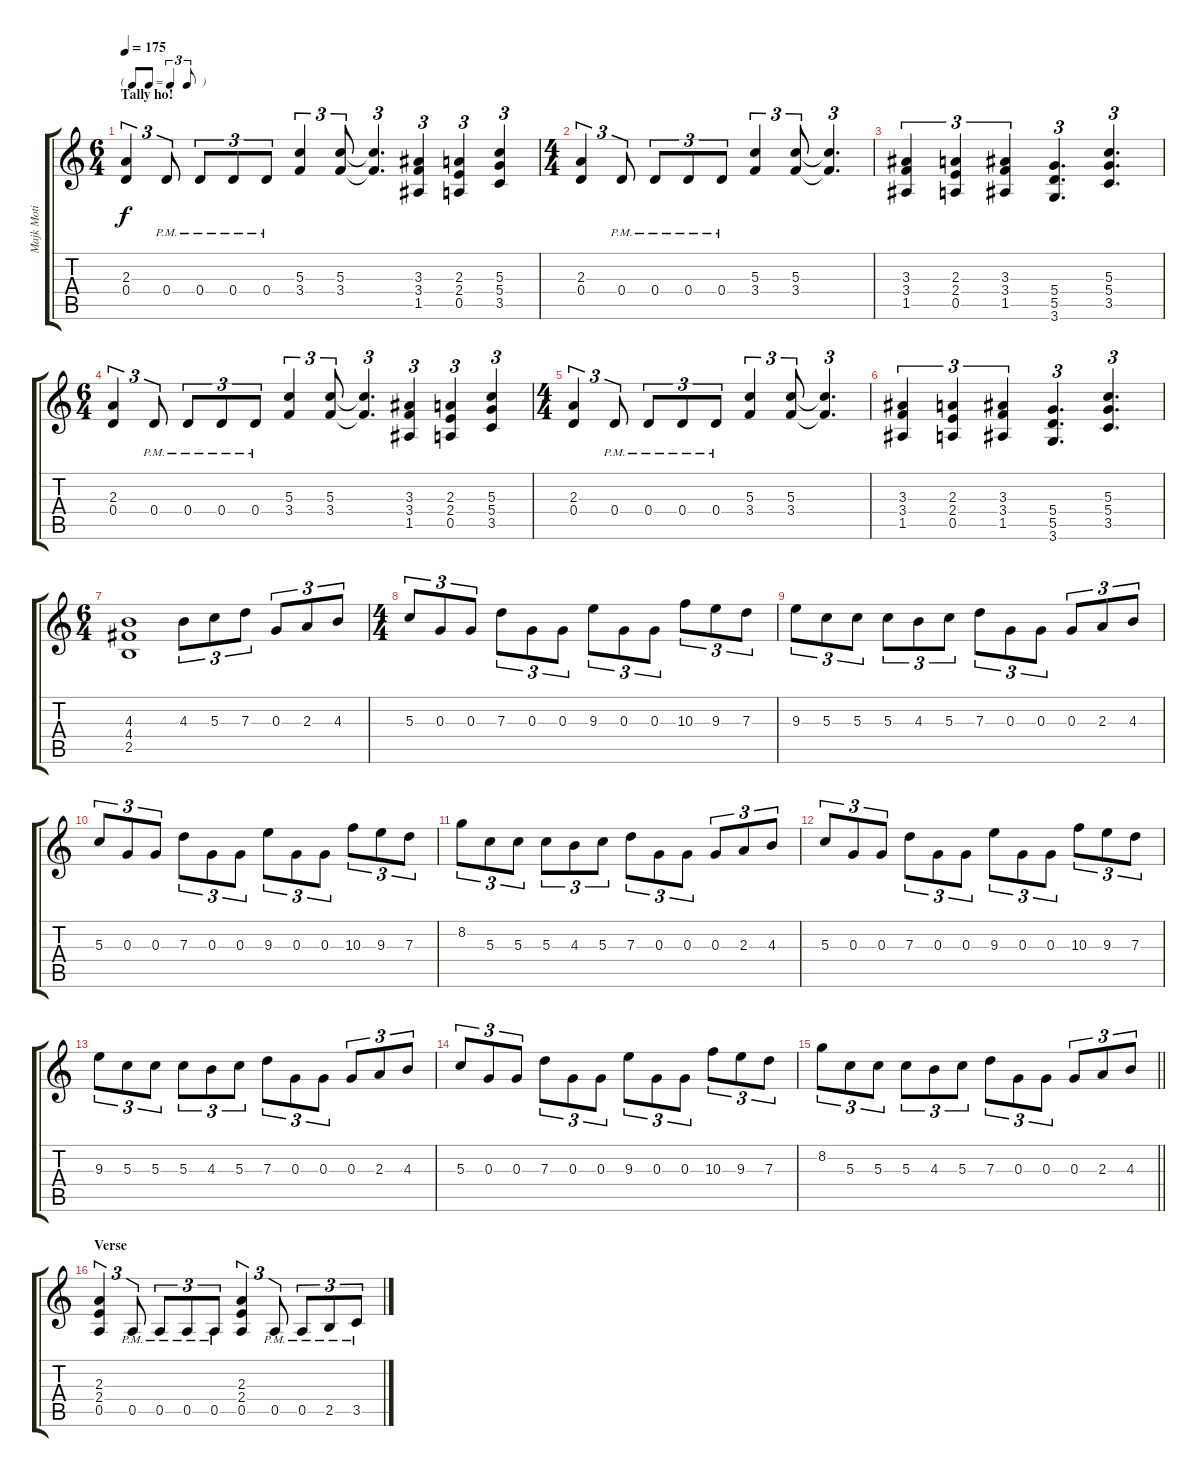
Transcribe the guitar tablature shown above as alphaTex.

\track ("Majk Moti" "Majk Moti") {instrument distortionguitar}
\staff {score tabs}
\tuning (E4 B3 G3 D3 A2 E2) {hide}
\ts (6 4)
\tf triplet8th
\section ("" "Tally ho!")
\tempo 175
\clef g2
\ks c
(2.3 0.4).4{tu (3 2) dy f} 0.4{pm}.8{tu (3 2)} 0.4{pm}.8{tu (3 2)} 0.4{pm}.8{tu (3 2)} 0.4{pm}.8{tu (3 2)} (5.3 3.4).4{tu (3 2)} (5.3 3.4).8{tu (3 2)} (5.3{t} 3.4{t}).4{d tu (3 2)} (3.3 3.4 1.5).4{tu (3 2)} (2.3 2.4 0.5).4{tu (3 2)} (5.3 5.4 3.5).4{tu (3 2)} |
\ts (4 4)
(2.3 0.4).4{tu (3 2)} 0.4{pm}.8{tu (3 2)} 0.4{pm}.8{tu (3 2)} 0.4{pm}.8{tu (3 2)} 0.4{pm}.8{tu (3 2)} (5.3 3.4).4{tu (3 2)} (5.3 3.4).8{tu (3 2)} (5.3{t} 3.4{t}).4{d tu (3 2)} |
(3.3 3.4 1.5).4{tu (3 2)} (2.3 2.4 0.5).4{tu (3 2)} (3.3 3.4 1.5).4{tu (3 2)} (5.4 5.5 3.6).4{d tu (3 2)} (5.3 5.4 3.5).4{d tu (3 2)} |
\ts (6 4)
(2.3 0.4).4{tu (3 2)} 0.4{pm}.8{tu (3 2)} 0.4{pm}.8{tu (3 2)} 0.4{pm}.8{tu (3 2)} 0.4{pm}.8{tu (3 2)} (5.3 3.4).4{tu (3 2)} (5.3 3.4).8{tu (3 2)} (5.3{t} 3.4{t}).4{d tu (3 2)} (3.3 3.4 1.5).4{tu (3 2)} (2.3 2.4 0.5).4{tu (3 2)} (5.3 5.4 3.5).4{tu (3 2)} |
\ts (4 4)
(2.3 0.4).4{tu (3 2)} 0.4{pm}.8{tu (3 2)} 0.4{pm}.8{tu (3 2)} 0.4{pm}.8{tu (3 2)} 0.4{pm}.8{tu (3 2)} (5.3 3.4).4{tu (3 2)} (5.3 3.4).8{tu (3 2)} (5.3{t} 3.4{t}).4{d tu (3 2)} |
(3.3 3.4 1.5).4{tu (3 2)} (2.3 2.4 0.5).4{tu (3 2)} (3.3 3.4 1.5).4{tu (3 2)} (5.4 5.5 3.6).4{d tu (3 2)} (5.3 5.4 3.5).4{d tu (3 2)} |
\ts (6 4)
(4.3 4.4 2.5).1 4.3.8{tu (3 2)} 5.3.8{tu (3 2)} 7.3.8{tu (3 2)} 0.3.8{tu (3 2)} 2.3.8{tu (3 2)} 4.3.8{tu (3 2)} |
\ts (4 4)
5.3.8{tu (3 2)} 0.3.8{tu (3 2)} 0.3.8{tu (3 2)} 7.3.8{tu (3 2)} 0.3.8{tu (3 2)} 0.3.8{tu (3 2)} 9.3.8{tu (3 2)} 0.3.8{tu (3 2)} 0.3.8{tu (3 2)} 10.3.8{tu (3 2)} 9.3.8{tu (3 2)} 7.3.8{tu (3 2)} |
9.3.8{tu (3 2)} 5.3.8{tu (3 2)} 5.3.8{tu (3 2)} 5.3.8{tu (3 2)} 4.3.8{tu (3 2)} 5.3.8{tu (3 2)} 7.3.8{tu (3 2)} 0.3.8{tu (3 2)} 0.3.8{tu (3 2)} 0.3.8{tu (3 2)} 2.3.8{tu (3 2)} 4.3.8{tu (3 2)} |
5.3.8{tu (3 2)} 0.3.8{tu (3 2)} 0.3.8{tu (3 2)} 7.3.8{tu (3 2)} 0.3.8{tu (3 2)} 0.3.8{tu (3 2)} 9.3.8{tu (3 2)} 0.3.8{tu (3 2)} 0.3.8{tu (3 2)} 10.3.8{tu (3 2)} 9.3.8{tu (3 2)} 7.3.8{tu (3 2)} |
8.2.8{tu (3 2)} 5.3.8{tu (3 2)} 5.3.8{tu (3 2)} 5.3.8{tu (3 2)} 4.3.8{tu (3 2)} 5.3.8{tu (3 2)} 7.3.8{tu (3 2)} 0.3.8{tu (3 2)} 0.3.8{tu (3 2)} 0.3.8{tu (3 2)} 2.3.8{tu (3 2)} 4.3.8{tu (3 2)} |
5.3.8{tu (3 2)} 0.3.8{tu (3 2)} 0.3.8{tu (3 2)} 7.3.8{tu (3 2)} 0.3.8{tu (3 2)} 0.3.8{tu (3 2)} 9.3.8{tu (3 2)} 0.3.8{tu (3 2)} 0.3.8{tu (3 2)} 10.3.8{tu (3 2)} 9.3.8{tu (3 2)} 7.3.8{tu (3 2)} |
9.3.8{tu (3 2)} 5.3.8{tu (3 2)} 5.3.8{tu (3 2)} 5.3.8{tu (3 2)} 4.3.8{tu (3 2)} 5.3.8{tu (3 2)} 7.3.8{tu (3 2)} 0.3.8{tu (3 2)} 0.3.8{tu (3 2)} 0.3.8{tu (3 2)} 2.3.8{tu (3 2)} 4.3.8{tu (3 2)} |
5.3.8{tu (3 2)} 0.3.8{tu (3 2)} 0.3.8{tu (3 2)} 7.3.8{tu (3 2)} 0.3.8{tu (3 2)} 0.3.8{tu (3 2)} 9.3.8{tu (3 2)} 0.3.8{tu (3 2)} 0.3.8{tu (3 2)} 10.3.8{tu (3 2)} 9.3.8{tu (3 2)} 7.3.8{tu (3 2)} |
\barLineRight lightlight
8.2.8{tu (3 2)} 5.3.8{tu (3 2)} 5.3.8{tu (3 2)} 5.3.8{tu (3 2)} 4.3.8{tu (3 2)} 5.3.8{tu (3 2)} 7.3.8{tu (3 2)} 0.3.8{tu (3 2)} 0.3.8{tu (3 2)} 0.3.8{tu (3 2)} 2.3.8{tu (3 2)} 4.3.8{tu (3 2)} |
\section ("" "Verse")
(2.3 2.4 0.5).4{tu (3 2)} 0.5{pm}.8{tu (3 2)} 0.5{pm}.8{tu (3 2)} 0.5{pm}.8{tu (3 2)} 0.5{pm}.8{tu (3 2)} (2.3 2.4 0.5).4{tu (3 2)} 0.5{pm}.8{tu (3 2)} 0.5{pm}.8{tu (3 2)} 2.5{pm}.8{tu (3 2)} 3.5{pm}.8{tu (3 2)}
